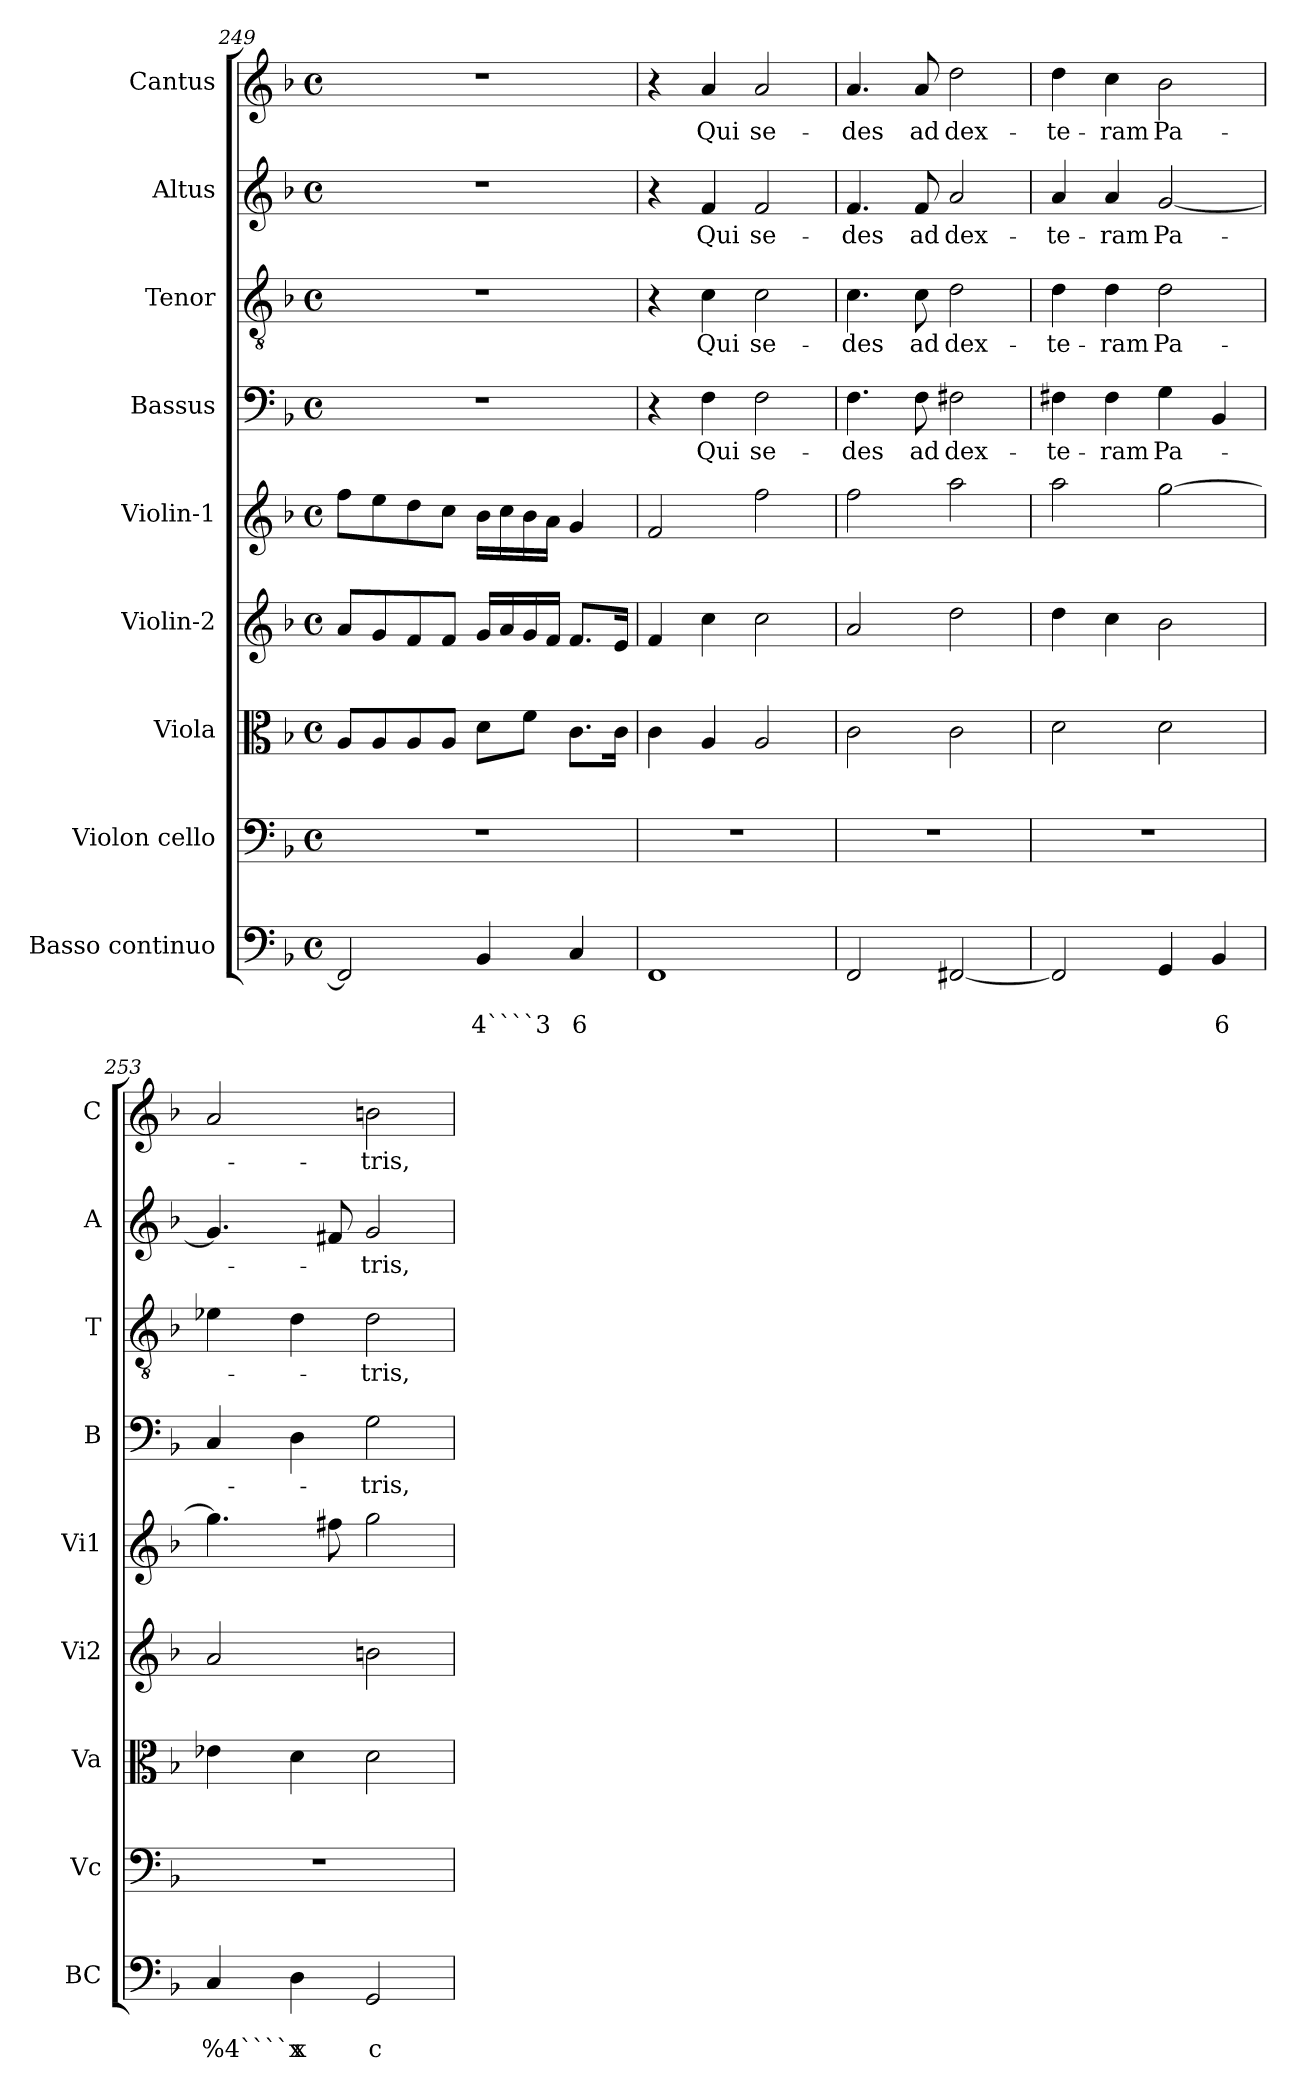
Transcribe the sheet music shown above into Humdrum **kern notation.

**kern	**text	**text	**kern	**kern	**kern	**kern	**kern	**text	**kern	**text	**kern	**text	**kern	**text
*part9	*part9	*part9	*part8	*part7	*part6	*part5	*part4	*part4	*part3	*part3	*part2	*part2	*part1	*part1
*staff9	*staff9	*staff9	*staff8	*staff7	*staff6	*staff5	*staff4	*staff4	*staff3	*staff3	*staff2	*staff2	*staff1	*staff1
*I"Basso continuo	*	*	*I"Violon cello	*I"Viola	*I"Violin-2	*I"Violin-1	*I"Bassus	*	*I"Tenor	*	*I"Altus	*	*I"Cantus	*
*I'BC	*	*	*I'Vc	*I'Va	*I'Vi2	*I'Vi1	*I'B	*	*I'T	*	*I'A	*	*I'C	*
*clefF4	*	*	*clefF4	*clefC3	*clefG2	*clefG2	*clefF4	*	*clefGv2	*	*clefG2	*	*clefG2	*
*k[b-]	*	*	*k[b-]	*k[b-]	*k[b-]	*k[b-]	*k[b-]	*	*k[b-]	*	*k[b-]	*	*k[b-]	*
*F:	*	*	*F:	*F:	*F:	*F:	*F:	*	*F:	*	*F:	*	*F:	*
*M4/4	*	*	*M4/4	*M4/4	*M4/4	*M4/4	*M4/4	*	*M4/4	*	*M4/4	*	*M4/4	*
*met(c)	*	*	*met(c)	*met(c)	*met(c)	*met(c)	*met(c)	*	*met(c)	*	*met(c)	*	*met(c)	*
=249	=249	=249	=249	=249	=249	=249	=249	=249	=249	=249	=249	=249	=249	=249
2FF/]	.	.	1r	8A/L	8a/L	8ff\L	1r	.	1r	.	1r	.	1r	.
.	.	.	.	8A/	8g/	8ee\	.	.	.	.	.	.	.	.
.	.	.	.	8A/	8f/	8dd\	.	.	.	.	.	.	.	.
.	.	.	.	8A/J	8f/J	8cc\J	.	.	.	.	.	.	.	.
!	!	!LO:LY:b	!	!	!	!	!	!	!	!	!	!	!	!
4BB-/	.	4````3	.	8d\L	16g/LL	16b-\LL	.	.	.	.	.	.	.	.
.	.	.	.	.	16a/	16cc\	.	.	.	.	.	.	.	.
.	.	.	.	8f\J	16g/	16b-\	.	.	.	.	.	.	.	.
.	.	.	.	.	16f/JJ	16a\JJ	.	.	.	.	.	.	.	.
!	!	!LO:LY:b	!	!	!	!	!	!	!	!	!	!	!	!
4C/	.	6	.	8.c\L	8.f/L	4g/	.	.	.	.	.	.	.	.
.	.	.	.	16c\Jk	16e/Jk	.	.	.	.	.	.	.	.	.
!!LO:PB:g=z
=250	=250	=250	=250	=250	=250	=250	=250	=250	=250	=250	=250	=250	=250	=250
1FF	.	.	1r	4c\	4f/	2f/	4r	.	4r	.	4r	.	4r	.
!	!	!	!	!	!	!	!	!LO:LY:b	!	!LO:LY:b	!	!LO:LY:b	!	!LO:LY:b
.	.	.	.	4A/	4cc\	.	4F\	Qui	4c\	Qui	4f/	Qui	4a/	Qui
!	!	!	!	!	!	!	!	!LO:LY:b	!	!LO:LY:b	!	!LO:LY:b	!	!LO:LY:b
.	.	.	.	2A/	2cc\	2ff\	2F\	se-	2c\	se-	2f/	se-	2a/	se-
=251	=251	=251	=251	=251	=251	=251	=251	=251	=251	=251	=251	=251	=251	=251
!	!	!	!	!	!	!	!	!LO:LY:b	!	!LO:LY:b	!	!LO:LY:b	!	!LO:LY:b
2FF/	.	.	1r	2c\	2a/	2ff\	4.F\	-des	4.c\	-des	4.f/	-des	4.a/	-des
!	!	!	!	!	!	!	!	!LO:LY:b	!	!LO:LY:b	!	!LO:LY:b	!	!LO:LY:b
.	.	.	.	.	.	.	8F\	ad	8c\	ad	8f/	ad	8a/	ad
!	!	!	!	!	!	!	!	!LO:LY:b	!	!LO:LY:b	!	!LO:LY:b	!	!LO:LY:b
[2FF#X/	.	.	.	2c\	2dd\	2aa\	2F#X\	dex-	2d\	dex-	2a/	dex-	2dd\	dex-
=252	=252	=252	=252	=252	=252	=252	=252	=252	=252	=252	=252	=252	=252	=252
!	!	!	!	!	!	!	!	!LO:LY:b	!	!LO:LY:b	!	!LO:LY:b	!	!LO:LY:b
2FF#/]	.	.	1r	2d\	4dd\	2aa\	4F#X\	-te-	4d\	-te-	4a/	-te-	4dd\	-te-
!	!	!	!	!	!	!	!	!LO:LY:b	!	!LO:LY:b	!	!LO:LY:b	!	!LO:LY:b
.	.	.	.	.	4cc\	.	4F#\	-ram	4d\	-ram	4a/	-ram	4cc\	-ram
!	!	!	!	!	!	!	!	!LO:LY:b	!	!LO:LY:b	!	!LO:LY:b	!	!LO:LY:b
4GG/	.	.	.	2d\	2b-\	[2gg\	4G\	Pa-	2d\	Pa-	[2g/	Pa-	2b-\	Pa-
!	!	!LO:LY:b	!	!	!	!	!	!	!	!	!	!	!	!
4BB-/	.	6	.	.	.	.	4BB-/	.	.	.	.	.	.	.
=253	=253	=253	=253	=253	=253	=253	=253	=253	=253	=253	=253	=253	=253	=253
!	!	!LO:LY:b	!	!	!	!	!	!	!	!	!	!	!	!
4C/	.	%4````x	1r	4e-X\	2a/	4.gg\]	4C/	.	4e-X\	.	4.g/]	.	2a/	.
!	!	!LO:LY:b	!	!	!	!	!	!	!	!	!	!	!	!
4D\	.	x	.	4d\	.	.	4D\	.	4d\	.	.	.	.	.
.	.	.	.	.	.	8ff#X\	.	.	.	.	8f#X/	.	.	.
!	!	!LO:LY:b	!	!	!	!	!	!LO:LY:b	!	!LO:LY:b	!	!LO:LY:b	!	!LO:LY:b
2GG/	.	c	.	2d\	2bn\	2gg\	2G\	-tris,	2d\	-tris,	2g/	-tris,	2bn\	-tris,
=	=	=	=	=	=	=	=	=	=	=	=	=	=	=
*-	*-	*-	*-	*-	*-	*-	*-	*-	*-	*-	*-	*-	*-	*-
